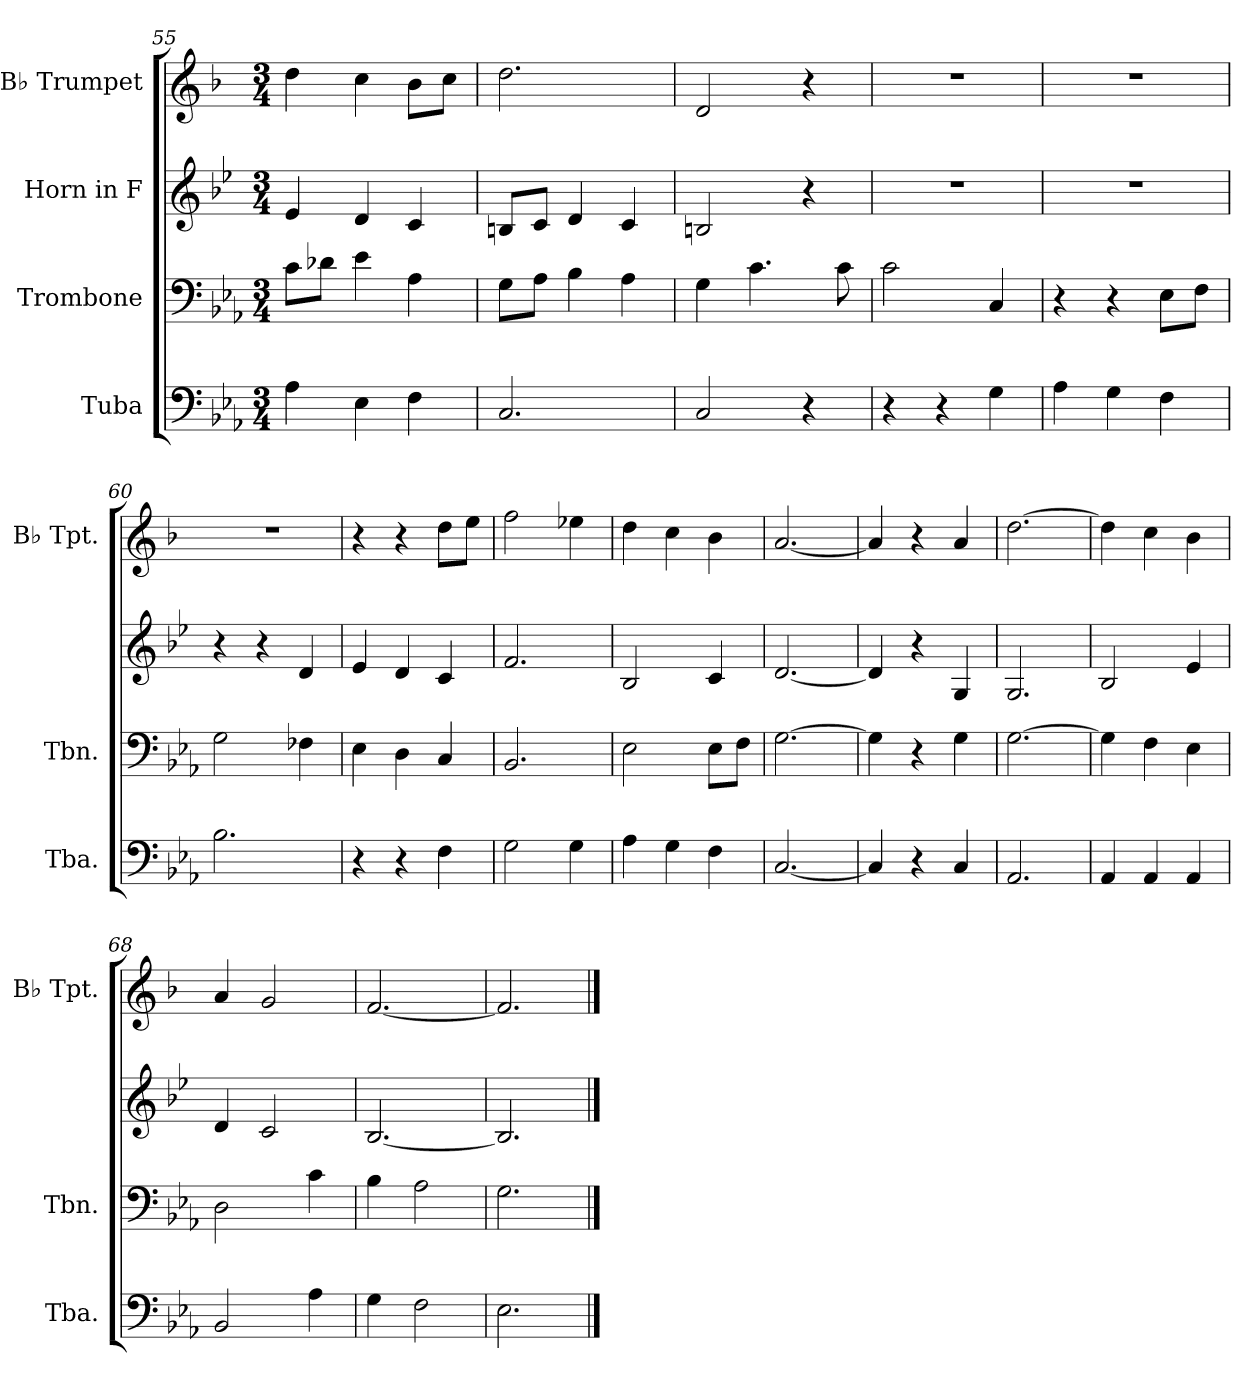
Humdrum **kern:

**kern	**kern	**kern	**kern
*part4	*part3	*part2	*part1
*staff4	*staff3	*staff2	*staff1
*I"Tuba	*I"Trombone	*I"Horn in F	*I"B♭ Trumpet
*I'Tba.	*I'Tbn.	*	*I'B♭ Tpt.
*clefF4	*clefF4	*clefG2	*clefG2
*	*	*ITrd4c7	*ITrd1c2
*k[b-e-a-]	*k[b-e-a-]	*k[b-e-a-]	*k[b-e-a-]
*M3/4	*M3/4	*M3/4	*M3/4
=55	=55	=55	=55
4A-\	8c\L	4A-/	4cc\
.	8d-X\J	.	.
4E-\	4e-\	4G/	4b-\
4F\	4A-\	4F/	8a-\L
.	.	.	8b-\J
=56	=56	=56	=56
2.C/	8G\L	8En/L	2.cc\
.	8A-\J	8F/J	.
.	4B-\	4G/	.
.	4A-\	4F/	.
=57	=57	=57	=57
2C/	4G\	2En/	2c/
.	4.c\	.	.
4r	.	4r	4r
.	8c\	.	.
=58	=58	=58	=58
4r	2c\	2.r	2.r
4r	.	.	.
4G\	4C/	.	.
=59	=59	=59	=59
4A-\	4r	2.r	2.r
4G\	4r	.	.
4F\	8E-\L	.	.
.	8F\J	.	.
=60	=60	=60	=60
2.B-\	2G\	4r	2.r
.	.	4r	.
.	4F-X\	4G/	.
!!LO:LB:g=z
=61	=61	=61	=61
4r	4E-\	4A-/	4r
4r	4D\	4G/	4r
4F\	4C/	4F/	8cc\L
.	.	.	8dd\J
=62	=62	=62	=62
2G\	2.BB-/	2.B-/	2ee-\
4G\	.	.	4dd-X\
=63	=63	=63	=63
4A-\	2E-\	2E-/	4cc\
4G\	.	.	4b-\
4F\	8E-\L	4F/	4a-\
.	8F\J	.	.
=64	=64	=64	=64
[2.C/	[2.G\	[2.G/	[2.g/
=65	=65	=65	=65
4C/]	4G\]	4G/]	4g/]
4r	4r	4r	4r
4C/	4G\	4C/	4g/
=66	=66	=66	=66
2.AA-/	[2.G\	2.C/	[2.cc\
=67	=67	=67	=67
4AA-/	4G\]	2E-/	4cc\]
4AA-/	4F\	.	4b-\
4AA-/	4E-\	4A-/	4a-\
=68	=68	=68	=68
2BB-/	2D\	4G/	4g/
.	.	2F/	2f/
4A-\	4c\	.	.
=69	=69	=69	=69
4G\	4B-\	[2.E-/	[2.e-/
2F\	2A-\	.	.
=70	=70	=70	=70
2.E-\	2.G\	2.E-/]	2.e-/]
==	==	==	==
*-	*-	*-	*-
